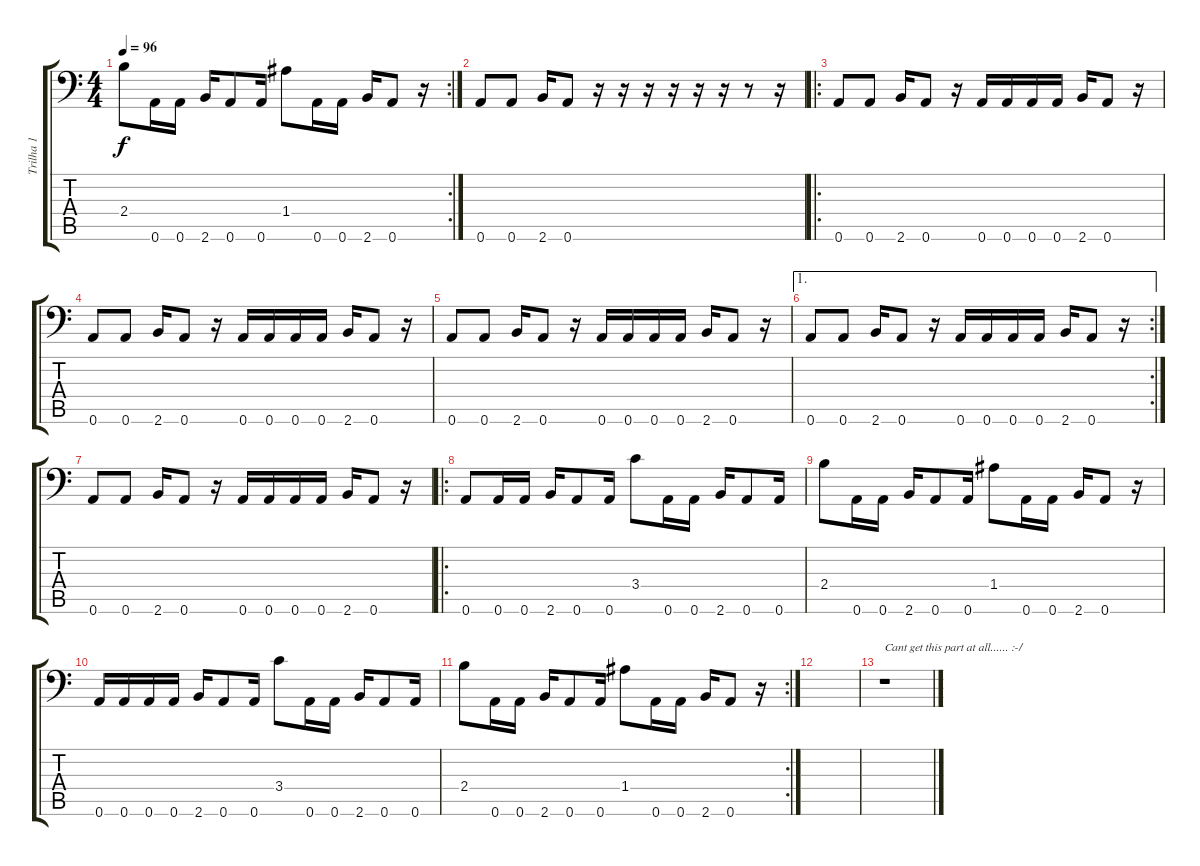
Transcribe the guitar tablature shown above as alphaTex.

\track ("Trilha 1" "Trilha 1") {instrument distortionguitar}
\staff {score tabs}
\tuning (B3 Gb3 D3 A2 E2 A1) {hide}
\rc 2
\ts (4 4)
\tempo 96
\clef f4
\ks c
2.4.8{dy f} 0.6.16 0.6.16 2.6.16 0.6.8 0.6.16 1.4.8 0.6.16 0.6.16 2.6.16 0.6.8 r.16 |
0.6.8 0.6.8 2.6.16 0.6.8 r.16 r.16 r.16 r.16 r.16 r.16 r.8 r.16 |
\ro
0.6.8 0.6.8 2.6.16 0.6.8 r.16 0.6.16 0.6.16 0.6.16 0.6.16 2.6.16 0.6.8 r.16 |
0.6.8 0.6.8 2.6.16 0.6.8 r.16 0.6.16 0.6.16 0.6.16 0.6.16 2.6.16 0.6.8 r.16 |
0.6.8 0.6.8 2.6.16 0.6.8 r.16 0.6.16 0.6.16 0.6.16 0.6.16 2.6.16 0.6.8 r.16 |
\ae 1
\rc 2
0.6.8 0.6.8 2.6.16 0.6.8 r.16 0.6.16 0.6.16 0.6.16 0.6.16 2.6.16 0.6.8 r.16 |
0.6.8 0.6.8 2.6.16 0.6.8 r.16 0.6.16 0.6.16 0.6.16 0.6.16 2.6.16 0.6.8 r.16 |
\ro
0.6.8 0.6.16 0.6.16 2.6.16 0.6.8 0.6.16 3.4.8 0.6.16 0.6.16 2.6.16 0.6.8 0.6.16 |
2.4.8 0.6.16 0.6.16 2.6.16 0.6.8 0.6.16 1.4.8 0.6.16 0.6.16 2.6.16 0.6.8 r.16 |
0.6.16 0.6.16 0.6.16 0.6.16 2.6.16 0.6.8 0.6.16 3.4.8 0.6.16 0.6.16 2.6.16 0.6.8 0.6.16 |
\rc 2
2.4.8 0.6.16 0.6.16 2.6.16 0.6.8 0.6.16 1.4.8 0.6.16 0.6.16 2.6.16 0.6.8 r.16 |
|
r.1{txt "Cant get this part at all...... :-/"}
